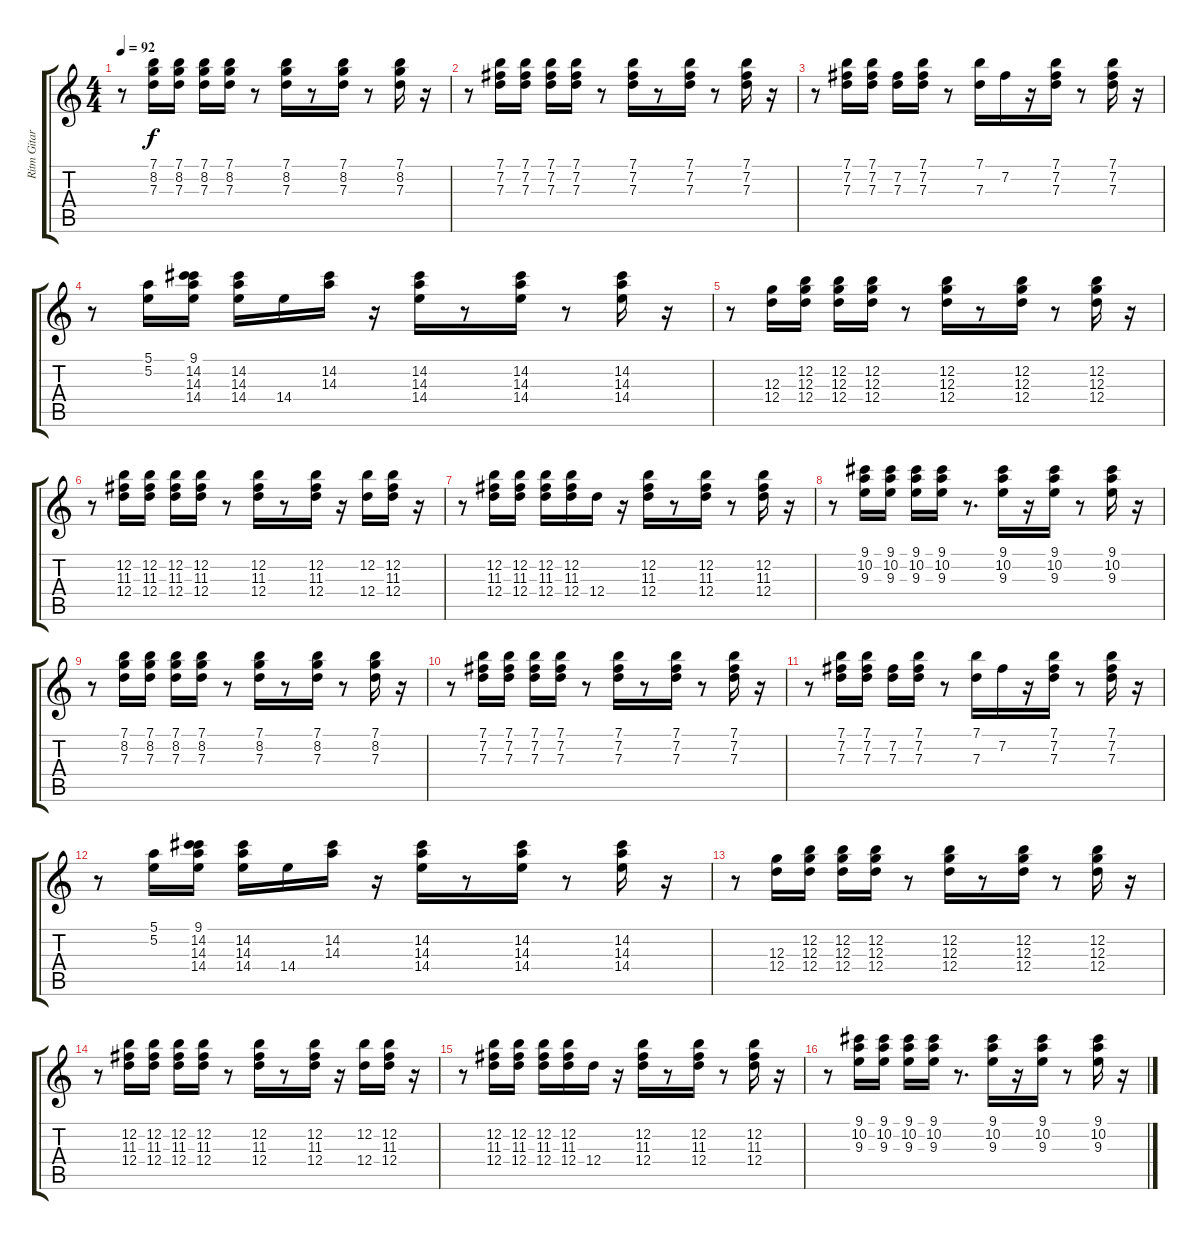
\track ("Ritm Gitar" "Ritm Gitar") {instrument acousticguitarsteel}
\staff {score tabs}
\tuning (E4 B3 G3 D3 A2 E2) {hide}
\ts (4 4)
\tempo 92
\clef g2
\ks c
r.8{dy f} (7.1 8.2 7.3).16 (7.1 8.2 7.3).16 (7.1 8.2 7.3).16 (7.1 8.2 7.3).16 r.8 (7.1 8.2 7.3).16 r.8 (7.1 8.2 7.3).16 r.8 (7.1 8.2 7.3).16 r.16 |
r.8 (7.1 7.2 7.3).16 (7.1 7.2 7.3).16 (7.1 7.2 7.3).16 (7.1 7.2 7.3).16 r.8 (7.1 7.2 7.3).16 r.8 (7.1 7.2 7.3).16 r.8 (7.1 7.2 7.3).16 r.16 |
r.8 (7.1 7.2 7.3).16 (7.1 7.2 7.3).16 (7.2 7.3).16 (7.1 7.2 7.3).16 r.8 (7.1 7.3).16 7.2.16 r.16 (7.1 7.2 7.3).16 r.8 (7.1 7.2 7.3).16 r.16 |
r.8 (5.1 5.2).16 (9.1 14.2 14.3 14.4).16 (14.2 14.3 14.4).16 14.4.16 (14.2 14.3).16 r.16 (14.2 14.3 14.4).16 r.8 (14.2 14.3 14.4).16 r.8 (14.2 14.3 14.4).16 r.16 |
r.8 (12.3 12.4).16 (12.2 12.3 12.4).16 (12.2 12.3 12.4).16 (12.2 12.3 12.4).16 r.8 (12.2 12.3 12.4).16 r.8 (12.2 12.3 12.4).16 r.8 (12.2 12.3 12.4).16 r.16 |
r.8 (12.2 11.3 12.4).16 (12.2 11.3 12.4).16 (12.2 11.3 12.4).16 (12.2 11.3 12.4).16 r.8 (12.2 11.3 12.4).16 r.8 (12.2 11.3 12.4).16 r.16 (12.2 12.4).16 (12.2 11.3 12.4).16 r.16 |
r.8 (12.2 11.3 12.4).16 (12.2 11.3 12.4).16 (12.2 11.3 12.4).16 (12.2 11.3 12.4).16 12.4.16 r.16 (12.2 11.3 12.4).16 r.8 (12.2 11.3 12.4).16 r.8 (12.2 11.3 12.4).16 r.16 |
r.8 (9.1 10.2 9.3).16 (9.1 10.2 9.3).16 (9.1 10.2 9.3).16 (9.1 10.2 9.3).16 r.8{d} (9.1 10.2 9.3).16 r.16 (9.1 10.2 9.3).16 r.8 (9.1 10.2 9.3).16 r.16 |
r.8 (7.1 8.2 7.3).16 (7.1 8.2 7.3).16 (7.1 8.2 7.3).16 (7.1 8.2 7.3).16 r.8 (7.1 8.2 7.3).16 r.8 (7.1 8.2 7.3).16 r.8 (7.1 8.2 7.3).16 r.16 |
r.8 (7.1 7.2 7.3).16 (7.1 7.2 7.3).16 (7.1 7.2 7.3).16 (7.1 7.2 7.3).16 r.8 (7.1 7.2 7.3).16 r.8 (7.1 7.2 7.3).16 r.8 (7.1 7.2 7.3).16 r.16 |
r.8 (7.1 7.2 7.3).16 (7.1 7.2 7.3).16 (7.2 7.3).16 (7.1 7.2 7.3).16 r.8 (7.1 7.3).16 7.2.16 r.16 (7.1 7.2 7.3).16 r.8 (7.1 7.2 7.3).16 r.16 |
r.8 (5.1 5.2).16 (9.1 14.2 14.3 14.4).16 (14.2 14.3 14.4).16 14.4.16 (14.2 14.3).16 r.16 (14.2 14.3 14.4).16 r.8 (14.2 14.3 14.4).16 r.8 (14.2 14.3 14.4).16 r.16 |
r.8 (12.3 12.4).16 (12.2 12.3 12.4).16 (12.2 12.3 12.4).16 (12.2 12.3 12.4).16 r.8 (12.2 12.3 12.4).16 r.8 (12.2 12.3 12.4).16 r.8 (12.2 12.3 12.4).16 r.16 |
r.8 (12.2 11.3 12.4).16 (12.2 11.3 12.4).16 (12.2 11.3 12.4).16 (12.2 11.3 12.4).16 r.8 (12.2 11.3 12.4).16 r.8 (12.2 11.3 12.4).16 r.16 (12.2 12.4).16 (12.2 11.3 12.4).16 r.16 |
r.8 (12.2 11.3 12.4).16 (12.2 11.3 12.4).16 (12.2 11.3 12.4).16 (12.2 11.3 12.4).16 12.4.16 r.16 (12.2 11.3 12.4).16 r.8 (12.2 11.3 12.4).16 r.8 (12.2 11.3 12.4).16 r.16 |
r.8 (9.1 10.2 9.3).16 (9.1 10.2 9.3).16 (9.1 10.2 9.3).16 (9.1 10.2 9.3).16 r.8{d} (9.1 10.2 9.3).16 r.16 (9.1 10.2 9.3).16 r.8 (9.1 10.2 9.3).16 r.16
